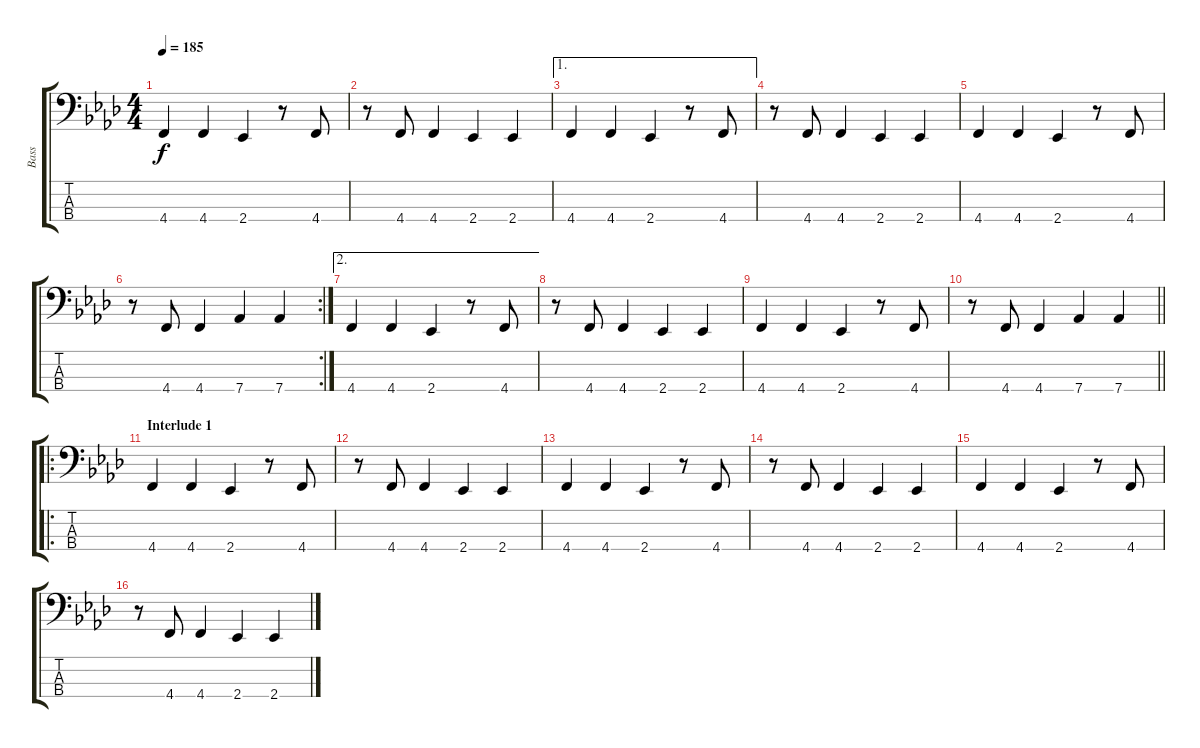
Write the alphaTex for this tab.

\track ("Bass" "Bass") {instrument electricbasspick}
\staff {score tabs}
\tuning (Gb2 Db2 Ab1 Db1) {hide}
\ts (4 4)
\tempo 185
\clef f4
\ks fminor
4.4.4{dy f} 4.4.4 2.4.4 r.8 4.4.8 |
r.8 4.4.8 4.4.4 2.4.4 2.4.4 |
\ae 1
4.4.4 4.4.4 2.4.4 r.8 4.4.8 |
r.8 4.4.8 4.4.4 2.4.4 2.4.4 |
4.4.4 4.4.4 2.4.4 r.8 4.4.8 |
\rc 2
r.8 4.4.8 4.4.4 7.4.4 7.4.4 |
\ae 2
4.4.4 4.4.4 2.4.4 r.8 4.4.8 |
r.8 4.4.8 4.4.4 2.4.4 2.4.4 |
4.4.4 4.4.4 2.4.4 r.8 4.4.8 |
\barLineRight lightlight
r.8 4.4.8 4.4.4 7.4.4 7.4.4 |
\ro
\section ("" "Interlude 1")
4.4.4 4.4.4 2.4.4 r.8 4.4.8 |
r.8 4.4.8 4.4.4 2.4.4 2.4.4 |
4.4.4 4.4.4 2.4.4 r.8 4.4.8 |
r.8 4.4.8 4.4.4 2.4.4 2.4.4 |
4.4.4 4.4.4 2.4.4 r.8 4.4.8 |
r.8 4.4.8 4.4.4 2.4.4 2.4.4
